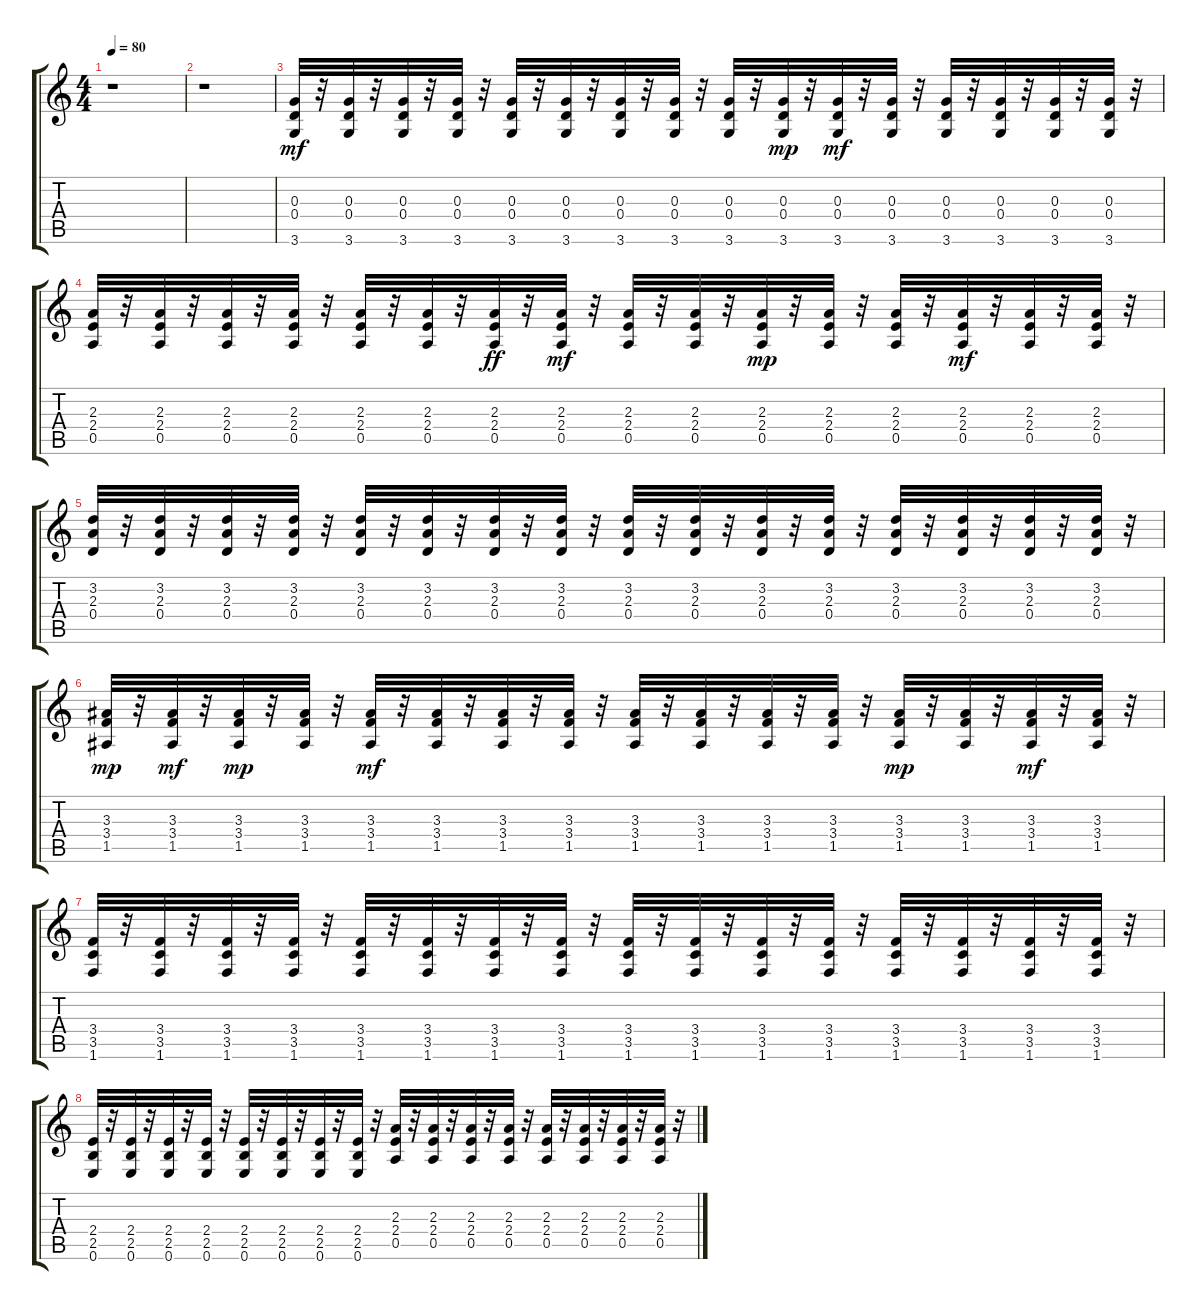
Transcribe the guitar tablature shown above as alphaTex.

\track "" {instrument distortionguitar}
\staff {score tabs}
\tuning (E4 B3 G3 D3 A2 E2) {hide}
\ts (4 4)
\tempo 80
\clef g2
\ks c
r.1{dy f} |
r.1 |
(0.3 0.4 3.6).32{dy mf} r.32 (0.3 0.4 3.6).32 r.32 (0.3 0.4 3.6).32 r.32 (0.3 0.4 3.6).32 r.32 (0.3 0.4 3.6).32 r.32 (0.3 0.4 3.6).32 r.32 (0.3 0.4 3.6).32 r.32 (0.3 0.4 3.6).32 r.32 (0.3 0.4 3.6).32 r.32 (0.3 0.4 3.6).32{dy mp} r.32 (0.3 0.4 3.6).32{dy mf} r.32 (0.3 0.4 3.6).32 r.32 (0.3 0.4 3.6).32 r.32 (0.3 0.4 3.6).32 r.32 (0.3 0.4 3.6).32 r.32 (0.3 0.4 3.6).32 r.32 |
(2.3 2.4 0.5).32 r.32 (2.3 2.4 0.5).32 r.32 (2.3 2.4 0.5).32 r.32 (2.3 2.4 0.5).32 r.32 (2.3 2.4 0.5).32 r.32 (2.3 2.4 0.5).32 r.32 (2.3 2.4 0.5).32{dy ff} r.32 (2.3 2.4 0.5).32{dy mf} r.32 (2.3 2.4 0.5).32 r.32 (2.3 2.4 0.5).32 r.32 (2.3 2.4 0.5).32{dy mp} r.32 (2.3 2.4 0.5).32 r.32 (2.3 2.4 0.5).32 r.32 (2.3 2.4 0.5).32{dy mf} r.32 (2.3 2.4 0.5).32 r.32 (2.3 2.4 0.5).32 r.32 |
(3.2 2.3 0.4).32 r.32 (3.2 2.3 0.4).32 r.32 (3.2 2.3 0.4).32 r.32 (3.2 2.3 0.4).32 r.32 (3.2 2.3 0.4).32 r.32 (3.2 2.3 0.4).32 r.32 (3.2 2.3 0.4).32 r.32 (3.2 2.3 0.4).32 r.32 (3.2 2.3 0.4).32 r.32 (3.2 2.3 0.4).32 r.32 (3.2 2.3 0.4).32 r.32 (3.2 2.3 0.4).32 r.32 (3.2 2.3 0.4).32 r.32 (3.2 2.3 0.4).32 r.32 (3.2 2.3 0.4).32 r.32 (3.2 2.3 0.4).32 r.32 |
(3.3 3.4 1.5).32{dy mp} r.32 (3.3 3.4 1.5).32{dy mf} r.32 (3.3 3.4 1.5).32{dy mp} r.32 (3.3 3.4 1.5).32 r.32 (3.3 3.4 1.5).32{dy mf} r.32 (3.3 3.4 1.5).32 r.32 (3.3 3.4 1.5).32 r.32 (3.3 3.4 1.5).32 r.32 (3.3 3.4 1.5).32 r.32 (3.3 3.4 1.5).32 r.32 (3.3 3.4 1.5).32 r.32 (3.3 3.4 1.5).32 r.32 (3.3 3.4 1.5).32{dy mp} r.32 (3.3 3.4 1.5).32 r.32 (3.3 3.4 1.5).32{dy mf} r.32 (3.3 3.4 1.5).32 r.32 |
(3.4 3.5 1.6).32 r.32 (3.4 3.5 1.6).32 r.32 (3.4 3.5 1.6).32 r.32 (3.4 3.5 1.6).32 r.32 (3.4 3.5 1.6).32 r.32 (3.4 3.5 1.6).32 r.32 (3.4 3.5 1.6).32 r.32 (3.4 3.5 1.6).32 r.32 (3.4 3.5 1.6).32 r.32 (3.4 3.5 1.6).32 r.32 (3.4 3.5 1.6).32 r.32 (3.4 3.5 1.6).32 r.32 (3.4 3.5 1.6).32 r.32 (3.4 3.5 1.6).32 r.32 (3.4 3.5 1.6).32 r.32 (3.4 3.5 1.6).32 r.32 |
(2.4 2.5 0.6).32 r.32 (2.4 2.5 0.6).32 r.32 (2.4 2.5 0.6).32 r.32 (2.4 2.5 0.6).32 r.32 (2.4 2.5 0.6).32 r.32 (2.4 2.5 0.6).32 r.32 (2.4 2.5 0.6).32 r.32 (2.4 2.5 0.6).32 r.32 (2.3 2.4 0.5).32 r.32 (2.3 2.4 0.5).32 r.32 (2.3 2.4 0.5).32 r.32 (2.3 2.4 0.5).32 r.32 (2.3 2.4 0.5).32 r.32 (2.3 2.4 0.5).32 r.32 (2.3 2.4 0.5).32 r.32 (2.3 2.4 0.5).32 r.32
